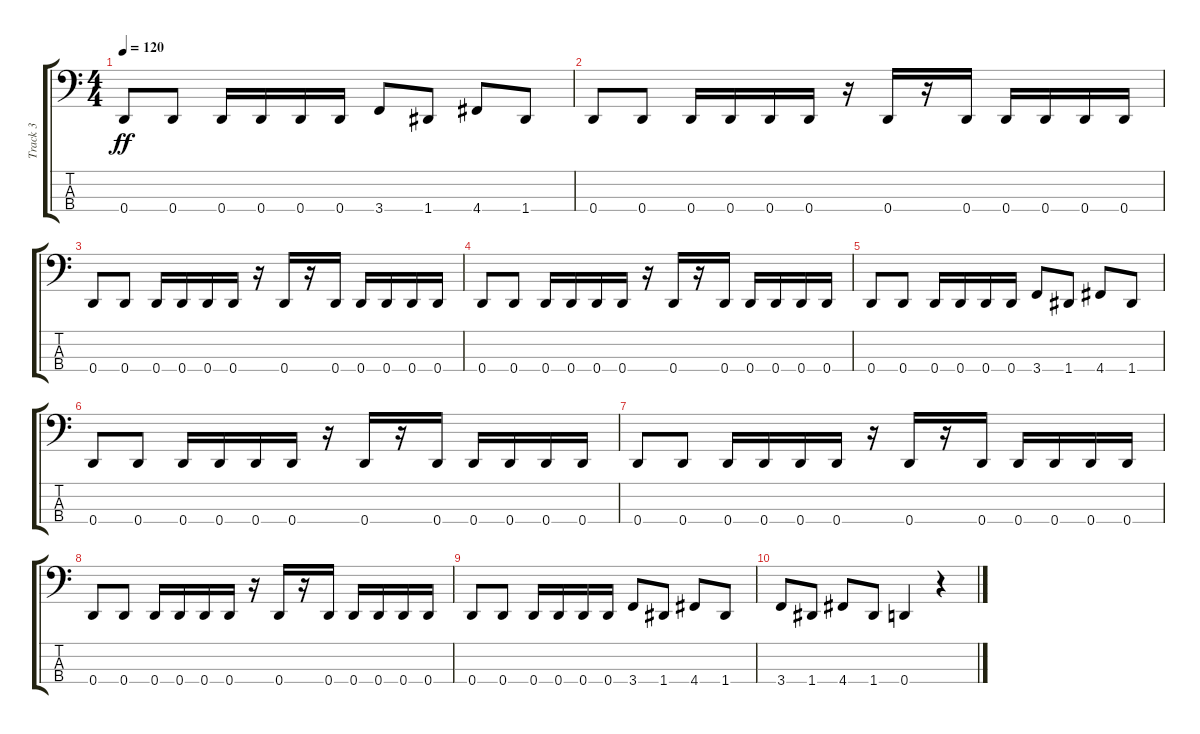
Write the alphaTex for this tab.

\track ("Track 3" "Track 3") {instrument electricbassfinger}
\staff {score tabs}
\tuning (F2 C2 G1 D1) {hide}
\ts (4 4)
\tempo 120
\clef f4
\ks c
0.4.8{dy ff} 0.4.8 0.4.16 0.4.16 0.4.16 0.4.16 3.4.8 1.4.8 4.4.8 1.4.8 |
0.4.8 0.4.8 0.4.16 0.4.16 0.4.16 0.4.16 r.16 0.4.16 r.16 0.4.16 0.4.16 0.4.16 0.4.16 0.4.16 |
0.4.8 0.4.8 0.4.16 0.4.16 0.4.16 0.4.16 r.16 0.4.16 r.16 0.4.16 0.4.16 0.4.16 0.4.16 0.4.16 |
0.4.8 0.4.8 0.4.16 0.4.16 0.4.16 0.4.16 r.16 0.4.16 r.16 0.4.16 0.4.16 0.4.16 0.4.16 0.4.16 |
0.4.8 0.4.8 0.4.16 0.4.16 0.4.16 0.4.16 3.4.8 1.4.8 4.4.8 1.4.8 |
0.4.8 0.4.8 0.4.16 0.4.16 0.4.16 0.4.16 r.16 0.4.16 r.16 0.4.16 0.4.16 0.4.16 0.4.16 0.4.16 |
0.4.8 0.4.8 0.4.16 0.4.16 0.4.16 0.4.16 r.16 0.4.16 r.16 0.4.16 0.4.16 0.4.16 0.4.16 0.4.16 |
0.4.8 0.4.8 0.4.16 0.4.16 0.4.16 0.4.16 r.16 0.4.16 r.16 0.4.16 0.4.16 0.4.16 0.4.16 0.4.16 |
0.4.8 0.4.8 0.4.16 0.4.16 0.4.16 0.4.16 3.4.8 1.4.8 4.4.8 1.4.8 |
3.4.8 1.4.8 4.4.8 1.4.8 0.4.4 r.4
